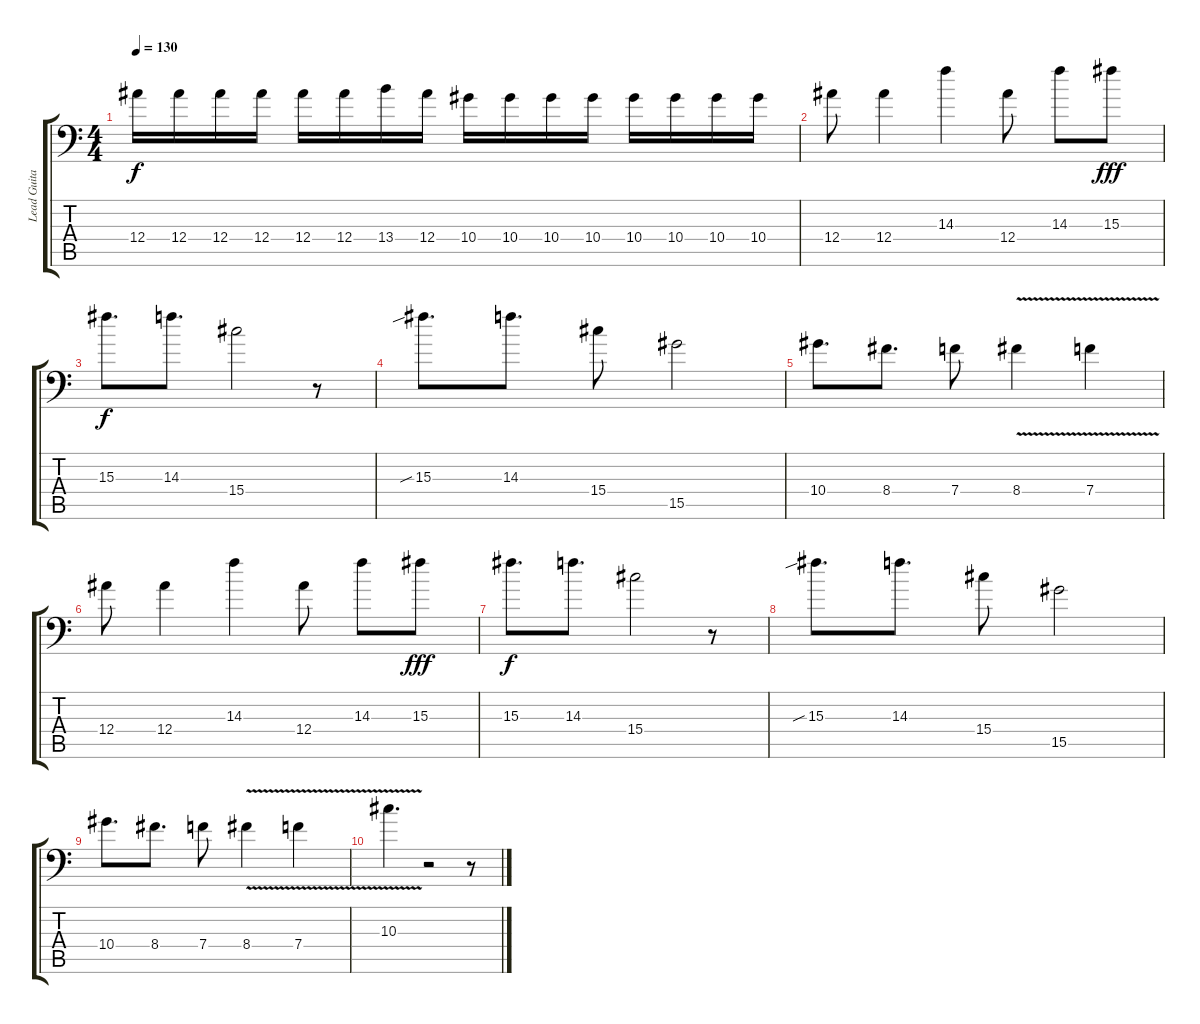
\track ("Lead Guitar" "Lead Guita") {instrument distortionguitar}
\staff {score tabs}
\tuning (C4 G3 Eb3 Bb2 F2 Bb1) {hide}
\ts (4 4)
\tempo 130
\clef f4
\ks c
12.4.16{dy f} 12.4.16 12.4.16 12.4.16 12.4.16 12.4.16 13.4.16 12.4.16 10.4.16 10.4.16 10.4.16 10.4.16 10.4.16 10.4.16 10.4.16 10.4.16 |
12.4.8 12.4.4 14.3.4 12.4.8 14.3.8 15.3.8{dy fff} |
15.3.8{d dy f} 14.3.8{d} 15.4.2 r.8 |
15.3{sib}.8{d} 14.3.8{d} 15.4.8 15.5.2 |
10.4.8{d} 8.4.8{d} 7.4.8 8.4{v}.4 7.4{v}.4 |
12.4.8 12.4.4 14.3.4 12.4.8 14.3.8 15.3.8{dy fff} |
15.3.8{d dy f} 14.3.8{d} 15.4.2 r.8 |
15.3{sib}.8{d} 14.3.8{d} 15.4.8 15.5.2 |
10.4.8{d} 8.4.8{d} 7.4.8 8.4{v}.4 7.4{v}.4 |
10.3{v}.4{d} r.2 r.8
